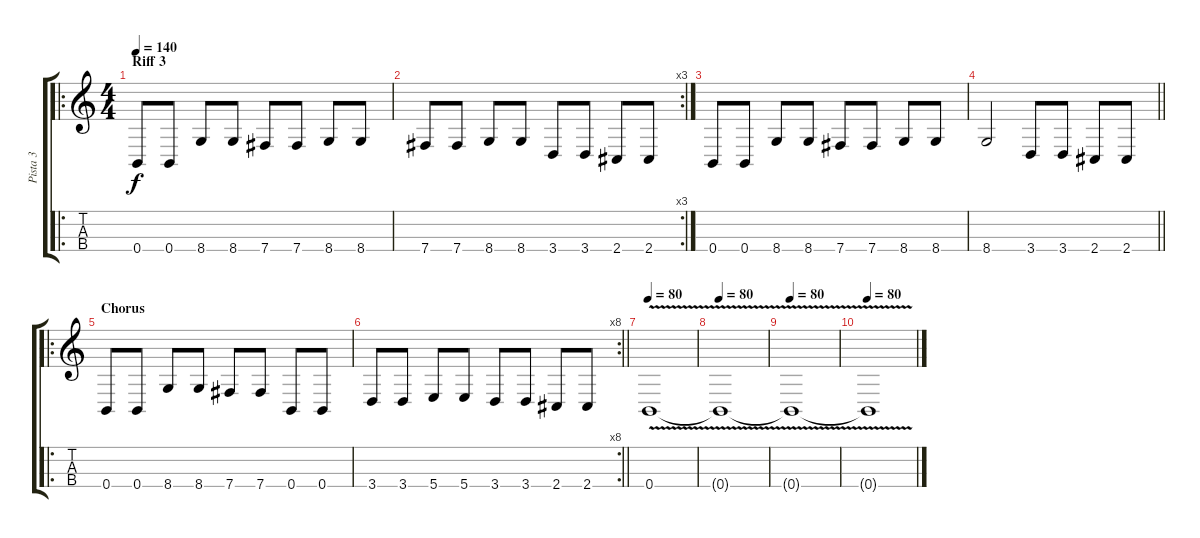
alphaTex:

\track ("Pista 3" "Pista 3") {instrument electricbasspick}
\staff {score tabs}
\tuning (E2 B2 Gb1 B1) {hide}
\ro
\ts (4 4)
\section ("" "Riff 3")
\tempo 140
\clef g2
\ks c
0.4.8{dy f} 0.4.8 8.4.8 8.4.8 7.4.8 7.4.8 8.4.8 8.4.8 |
\rc 3
7.4.8 7.4.8 8.4.8 8.4.8 3.4.8 3.4.8 2.4.8 2.4.8 |
0.4.8 0.4.8 8.4.8 8.4.8 7.4.8 7.4.8 8.4.8 8.4.8 |
\barLineRight lightlight
8.4.2 3.4.8 3.4.8 2.4.8 2.4.8 |
\ro
\section ("" "Chorus")
0.4.8 0.4.8 8.4.8 8.4.8 7.4.8 7.4.8 0.4.8 0.4.8 |
\rc 8
\barLineRight lightlight
3.4.8 3.4.8 5.4.8 5.4.8 3.4.8 3.4.8 2.4.8 2.4.8 |
\tempo 80
0.4{v}.1 |
\tempo 80
0.4{v t}.1 |
\tempo 80
0.4{v t}.1 |
\tempo 80
0.4{v t}.1
